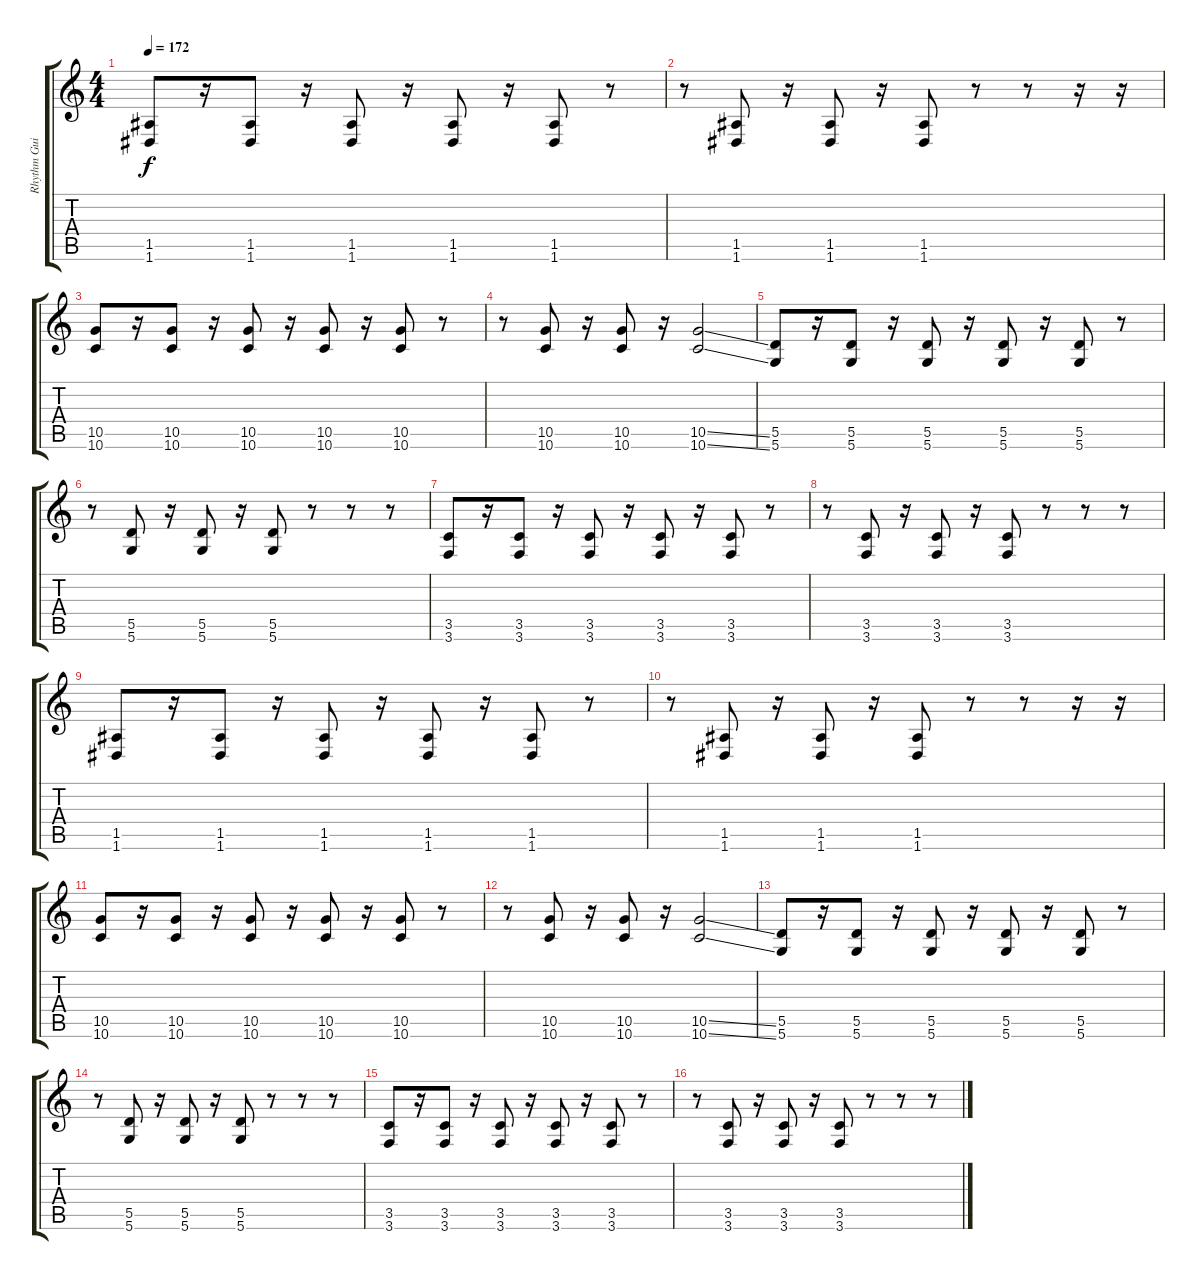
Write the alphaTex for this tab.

\track ("Rhythm Guitar 1" "Rhythm Gui") {instrument distortionguitar}
\staff {score tabs}
\tuning (E4 B3 G3 D3 A2 D2) {hide}
\ts (4 4)
\tempo 172
\clef g2
\ks c
(1.5 1.6).8{dy f} r.16 (1.5 1.6).8 r.16 (1.5 1.6).8 r.16 (1.5 1.6).8 r.16 (1.5 1.6).8 r.8 |
r.8 (1.5 1.6).8 r.16 (1.5 1.6).8 r.16 (1.5 1.6).8 r.8 r.8 r.16 r.16 |
(10.5 10.6).8 r.16 (10.5 10.6).8 r.16 (10.5 10.6).8 r.16 (10.5 10.6).8 r.16 (10.5 10.6).8 r.8 |
r.8 (10.5 10.6).8 r.16 (10.5 10.6).8 r.16 (10.5{ss} 10.6{ss}).2 |
(5.5 5.6).8 r.16 (5.5 5.6).8 r.16 (5.5 5.6).8 r.16 (5.5 5.6).8 r.16 (5.5 5.6).8 r.8 |
r.8 (5.5 5.6).8 r.16 (5.5 5.6).8 r.16 (5.5 5.6).8 r.8 r.8 r.8 |
(3.5 3.6).8 r.16 (3.5 3.6).8 r.16 (3.5 3.6).8 r.16 (3.5 3.6).8 r.16 (3.5 3.6).8 r.8 |
r.8 (3.5 3.6).8 r.16 (3.5 3.6).8 r.16 (3.5 3.6).8 r.8 r.8 r.8 |
(1.5 1.6).8 r.16 (1.5 1.6).8 r.16 (1.5 1.6).8 r.16 (1.5 1.6).8 r.16 (1.5 1.6).8 r.8 |
r.8 (1.5 1.6).8 r.16 (1.5 1.6).8 r.16 (1.5 1.6).8 r.8 r.8 r.16 r.16 |
(10.5 10.6).8 r.16 (10.5 10.6).8 r.16 (10.5 10.6).8 r.16 (10.5 10.6).8 r.16 (10.5 10.6).8 r.8 |
r.8 (10.5 10.6).8 r.16 (10.5 10.6).8 r.16 (10.5{ss} 10.6{ss}).2 |
(5.5 5.6).8 r.16 (5.5 5.6).8 r.16 (5.5 5.6).8 r.16 (5.5 5.6).8 r.16 (5.5 5.6).8 r.8 |
r.8 (5.5 5.6).8 r.16 (5.5 5.6).8 r.16 (5.5 5.6).8 r.8 r.8 r.8 |
(3.5 3.6).8 r.16 (3.5 3.6).8 r.16 (3.5 3.6).8 r.16 (3.5 3.6).8 r.16 (3.5 3.6).8 r.8 |
r.8 (3.5 3.6).8 r.16 (3.5 3.6).8 r.16 (3.5 3.6).8 r.8 r.8 r.8
